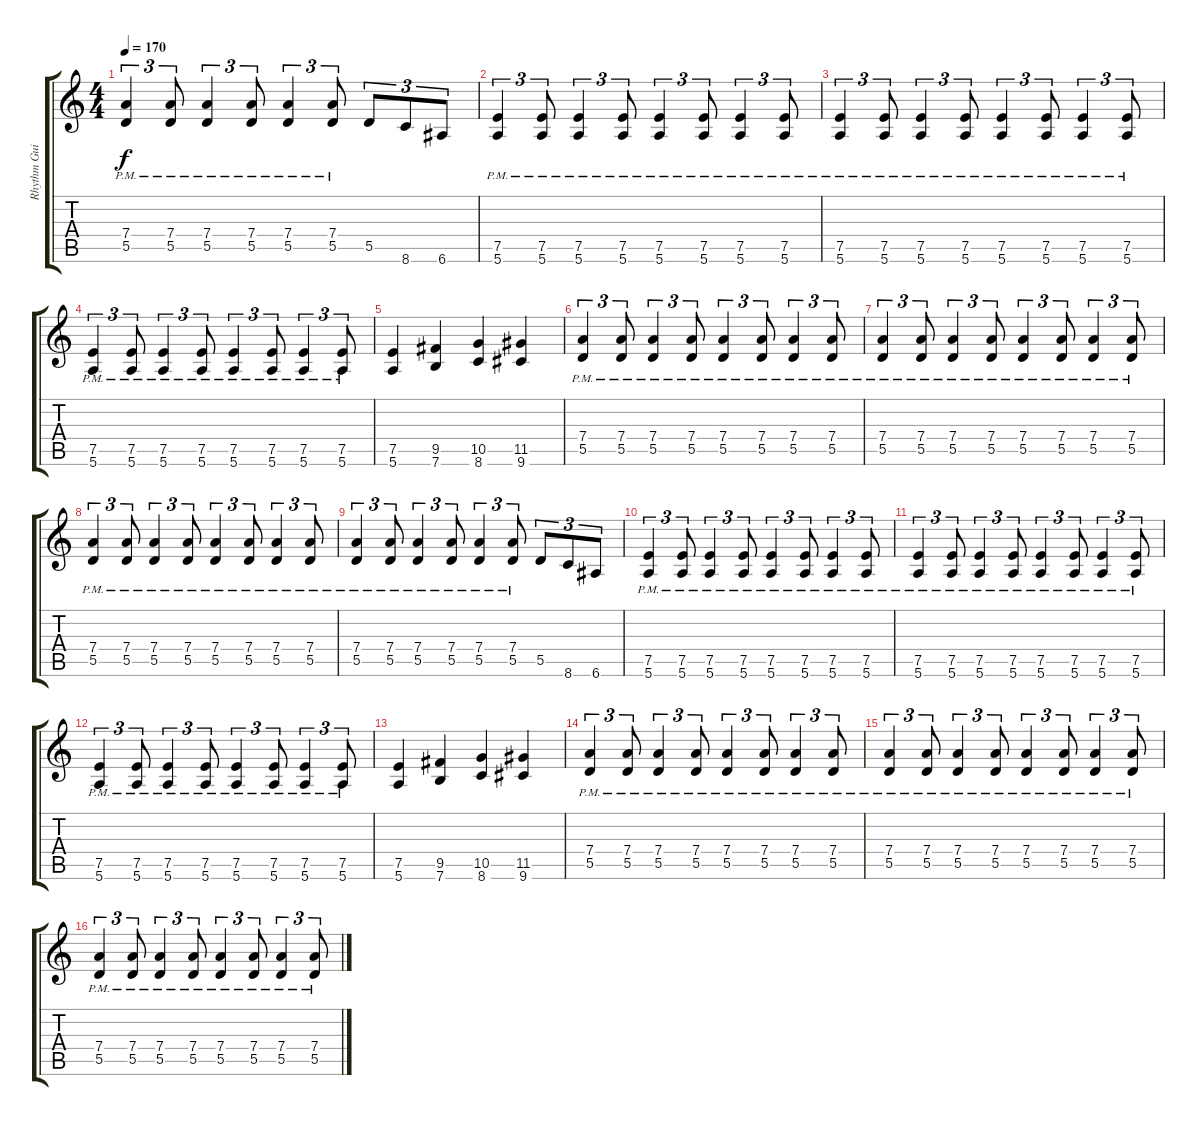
\track ("Rhythm Guitar" "Rhythm Gui") {instrument overdrivenguitar}
\staff {score tabs}
\tuning (E4 B3 G3 D3 A2 E2) {hide}
\ts (4 4)
\tempo 170
\clef g2
\ks c
(7.4{pm} 5.5{pm}).4{tu (3 2) dy f} (7.4{pm} 5.5{pm}).8{tu (3 2)} (7.4{pm} 5.5{pm}).4{tu (3 2)} (7.4{pm} 5.5{pm}).8{tu (3 2)} (7.4{pm} 5.5{pm}).4{tu (3 2)} (7.4{pm} 5.5{pm}).8{tu (3 2)} 5.5.8{tu (3 2)} 8.6.8{tu (3 2)} 6.6.8{tu (3 2)} |
(7.5{pm} 5.6{pm}).4{tu (3 2)} (7.5{pm} 5.6{pm}).8{tu (3 2)} (7.5{pm} 5.6{pm}).4{tu (3 2)} (7.5{pm} 5.6{pm}).8{tu (3 2)} (7.5{pm} 5.6{pm}).4{tu (3 2)} (7.5{pm} 5.6{pm}).8{tu (3 2)} (7.5{pm} 5.6{pm}).4{tu (3 2)} (7.5{pm} 5.6{pm}).8{tu (3 2)} |
(7.5{pm} 5.6{pm}).4{tu (3 2)} (7.5{pm} 5.6{pm}).8{tu (3 2)} (7.5{pm} 5.6{pm}).4{tu (3 2)} (7.5{pm} 5.6{pm}).8{tu (3 2)} (7.5{pm} 5.6{pm}).4{tu (3 2)} (7.5{pm} 5.6{pm}).8{tu (3 2)} (7.5{pm} 5.6{pm}).4{tu (3 2)} (7.5{pm} 5.6{pm}).8{tu (3 2)} |
(7.5{pm} 5.6{pm}).4{tu (3 2)} (7.5{pm} 5.6{pm}).8{tu (3 2)} (7.5{pm} 5.6{pm}).4{tu (3 2)} (7.5{pm} 5.6{pm}).8{tu (3 2)} (7.5{pm} 5.6{pm}).4{tu (3 2)} (7.5{pm} 5.6{pm}).8{tu (3 2)} (7.5{pm} 5.6{pm}).4{tu (3 2)} (7.5{pm} 5.6{pm}).8{tu (3 2)} |
(7.5 5.6).4 (9.5 7.6).4 (10.5 8.6).4 (11.5 9.6).4 |
(7.4{pm} 5.5{pm}).4{tu (3 2)} (7.4{pm} 5.5{pm}).8{tu (3 2)} (7.4{pm} 5.5{pm}).4{tu (3 2)} (7.4{pm} 5.5{pm}).8{tu (3 2)} (7.4{pm} 5.5{pm}).4{tu (3 2)} (7.4{pm} 5.5{pm}).8{tu (3 2)} (7.4{pm} 5.5{pm}).4{tu (3 2)} (7.4{pm} 5.5{pm}).8{tu (3 2)} |
(7.4{pm} 5.5{pm}).4{tu (3 2)} (7.4{pm} 5.5{pm}).8{tu (3 2)} (7.4{pm} 5.5{pm}).4{tu (3 2)} (7.4{pm} 5.5{pm}).8{tu (3 2)} (7.4{pm} 5.5{pm}).4{tu (3 2)} (7.4{pm} 5.5{pm}).8{tu (3 2)} (7.4{pm} 5.5{pm}).4{tu (3 2)} (7.4{pm} 5.5{pm}).8{tu (3 2)} |
(7.4{pm} 5.5{pm}).4{tu (3 2)} (7.4{pm} 5.5{pm}).8{tu (3 2)} (7.4{pm} 5.5{pm}).4{tu (3 2)} (7.4{pm} 5.5{pm}).8{tu (3 2)} (7.4{pm} 5.5{pm}).4{tu (3 2)} (7.4{pm} 5.5{pm}).8{tu (3 2)} (7.4{pm} 5.5{pm}).4{tu (3 2)} (7.4{pm} 5.5{pm}).8{tu (3 2)} |
(7.4{pm} 5.5{pm}).4{tu (3 2)} (7.4{pm} 5.5{pm}).8{tu (3 2)} (7.4{pm} 5.5{pm}).4{tu (3 2)} (7.4{pm} 5.5{pm}).8{tu (3 2)} (7.4{pm} 5.5{pm}).4{tu (3 2)} (7.4{pm} 5.5{pm}).8{tu (3 2)} 5.5.8{tu (3 2)} 8.6.8{tu (3 2)} 6.6.8{tu (3 2)} |
(7.5{pm} 5.6{pm}).4{tu (3 2)} (7.5{pm} 5.6{pm}).8{tu (3 2)} (7.5{pm} 5.6{pm}).4{tu (3 2)} (7.5{pm} 5.6{pm}).8{tu (3 2)} (7.5{pm} 5.6{pm}).4{tu (3 2)} (7.5{pm} 5.6{pm}).8{tu (3 2)} (7.5{pm} 5.6{pm}).4{tu (3 2)} (7.5{pm} 5.6{pm}).8{tu (3 2)} |
(7.5{pm} 5.6{pm}).4{tu (3 2)} (7.5{pm} 5.6{pm}).8{tu (3 2)} (7.5{pm} 5.6{pm}).4{tu (3 2)} (7.5{pm} 5.6{pm}).8{tu (3 2)} (7.5{pm} 5.6{pm}).4{tu (3 2)} (7.5{pm} 5.6{pm}).8{tu (3 2)} (7.5{pm} 5.6{pm}).4{tu (3 2)} (7.5{pm} 5.6{pm}).8{tu (3 2)} |
(7.5{pm} 5.6{pm}).4{tu (3 2)} (7.5{pm} 5.6{pm}).8{tu (3 2)} (7.5{pm} 5.6{pm}).4{tu (3 2)} (7.5{pm} 5.6{pm}).8{tu (3 2)} (7.5{pm} 5.6{pm}).4{tu (3 2)} (7.5{pm} 5.6{pm}).8{tu (3 2)} (7.5{pm} 5.6{pm}).4{tu (3 2)} (7.5{pm} 5.6{pm}).8{tu (3 2)} |
(7.5 5.6).4 (9.5 7.6).4 (10.5 8.6).4 (11.5 9.6).4 |
(7.4{pm} 5.5{pm}).4{tu (3 2)} (7.4{pm} 5.5{pm}).8{tu (3 2)} (7.4{pm} 5.5{pm}).4{tu (3 2)} (7.4{pm} 5.5{pm}).8{tu (3 2)} (7.4{pm} 5.5{pm}).4{tu (3 2)} (7.4{pm} 5.5{pm}).8{tu (3 2)} (7.4{pm} 5.5{pm}).4{tu (3 2)} (7.4{pm} 5.5{pm}).8{tu (3 2)} |
(7.4{pm} 5.5{pm}).4{tu (3 2)} (7.4{pm} 5.5{pm}).8{tu (3 2)} (7.4{pm} 5.5{pm}).4{tu (3 2)} (7.4{pm} 5.5{pm}).8{tu (3 2)} (7.4{pm} 5.5{pm}).4{tu (3 2)} (7.4{pm} 5.5{pm}).8{tu (3 2)} (7.4{pm} 5.5{pm}).4{tu (3 2)} (7.4{pm} 5.5{pm}).8{tu (3 2)} |
(7.4{pm} 5.5{pm}).4{tu (3 2)} (7.4{pm} 5.5{pm}).8{tu (3 2)} (7.4{pm} 5.5{pm}).4{tu (3 2)} (7.4{pm} 5.5{pm}).8{tu (3 2)} (7.4{pm} 5.5{pm}).4{tu (3 2)} (7.4{pm} 5.5{pm}).8{tu (3 2)} (7.4{pm} 5.5{pm}).4{tu (3 2)} (7.4{pm} 5.5{pm}).8{tu (3 2)}
